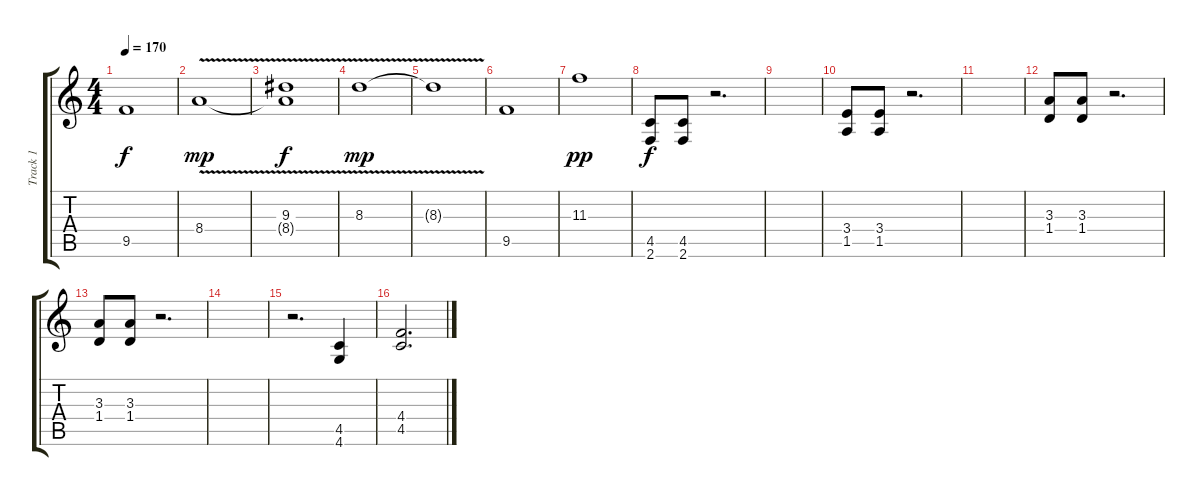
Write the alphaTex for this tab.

\track ("Track 1" "Track 1") {instrument distortionguitar}
\staff {score tabs}
\tuning (Eb4 Bb3 Gb3 Db3 Ab2 Eb2) {hide}
\ts (4 4)
\tempo 170
\clef g2
\ks c
9.5{t}.1{dy f} |
8.4{v}.1{dy mp} |
(9.3 8.4{t}).1{dy f} |
8.3{v}.1{dy mp} |
8.3{t}.1 |
9.5.1 |
11.3.1{dy pp} |
(4.5 2.6).8{dy f} (4.5 2.6).8 r.2{d} |
|
(3.4 1.5).8 (3.4 1.5).8 r.2{d} |
|
(3.3 1.4).8 (3.3 1.4).8 r.2{d} |
(3.3 1.4).8 (3.3 1.4).8 r.2{d} |
|
r.2{d} (4.5 4.6).4 |
(4.4 4.5).2{d}
